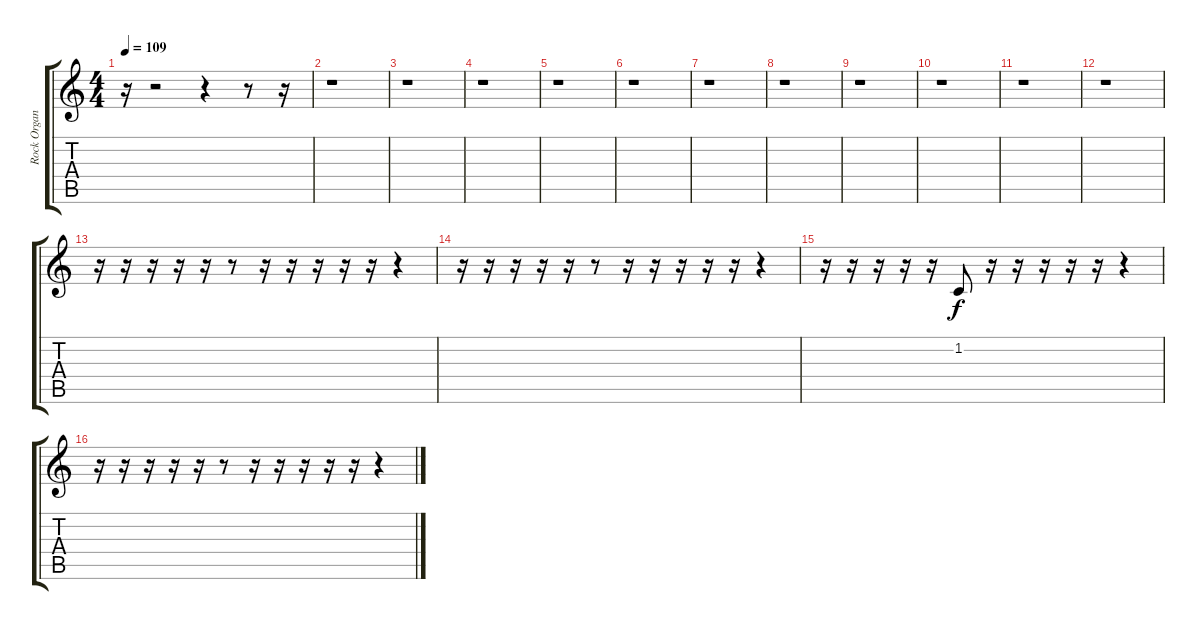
\track ("Rock Organ" "Rock Organ") {instrument rockorgan}
\staff {score tabs}
\tuning (E4 B3 G3 D3 A2 E2) {hide}
\ts (4 4)
\tempo 109
\clef g2
\ks c
r.16{dy f} r.2 r.4 r.8 r.16 |
r.1 |
r.1 |
r.1 |
r.1 |
r.1 |
r.1 |
r.1 |
r.1 |
r.1 |
r.1 |
r.1 |
r.16 r.16 r.16 r.16 r.16 r.8 r.16 r.16 r.16 r.16 r.16 r.4 |
r.16 r.16 r.16 r.16 r.16 r.8 r.16 r.16 r.16 r.16 r.16 r.4 |
r.16 r.16 r.16 r.16 r.16 1.2.8 r.16 r.16 r.16 r.16 r.16 r.4 |
r.16 r.16 r.16 r.16 r.16 r.8 r.16 r.16 r.16 r.16 r.16 r.4
